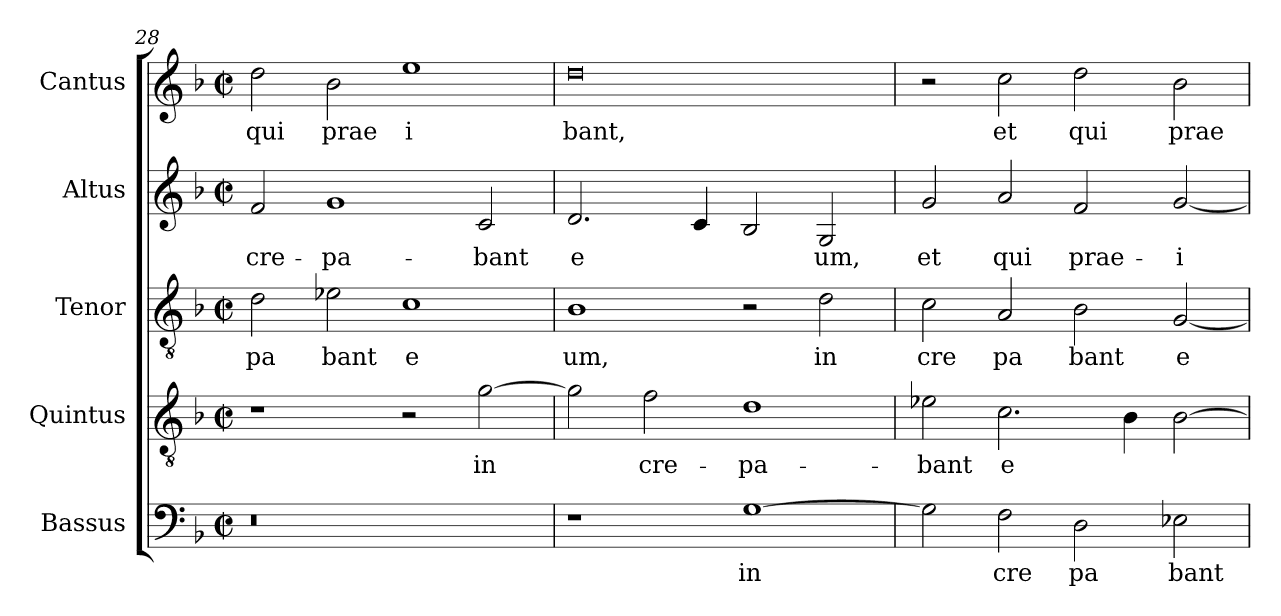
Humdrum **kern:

**kern	**text	**kern	**text	**kern	**text	**kern	**text	**kern	**text
*part5	*part5	*part4	*part4	*part3	*part3	*part2	*part2	*part1	*part1
*staff5	*staff5	*staff4	*staff4	*staff3	*staff3	*staff2	*staff2	*staff1	*staff1
*I"Bassus	*	*I"Quintus	*	*I"Tenor	*	*I"Altus	*	*I"Cantus	*
*clefF4	*	*clefGv2	*	*clefGv2	*	*clefG2	*	*clefG2	*
*k[b-]	*	*k[b-]	*	*k[b-]	*	*k[b-]	*	*k[b-]	*
*F:	*	*F:	*	*F:	*	*F:	*	*F:	*
*M2/2	*	*M2/2	*	*M2/2	*	*M2/2	*	*M2/2	*
*met(c|)	*	*met(c|)	*	*met(c|)	*	*met(c|)	*	*met(c|)	*
=28	=28	=28	=28	=28	=28	=28	=28	=28	=28
!	!	!	!	!	!LO:LY:b:cj	!	!LO:LY:b:cj	!	!LO:LY:b:cj
0r	.	1r	.	2d\	pa	2f/	-cre-	2dd\	qui
!	!	!	!	!	!LO:LY:b:cj	!	!LO:LY:b:cj	!	!LO:LY:b:cj
.	.	.	.	2e-X\	bant	1g	-pa-	2b-\	prae
!	!	!	!	!	!LO:LY:b:cj	!	!	!	!LO:LY:b:cj
.	.	2r	.	1c	e	.	.	1ee	i
!	!	!	!LO:LY:b:cj	!	!	!	!LO:LY:b:cj	!	!
.	.	[>2g\	in-	.	.	2c/	-bant	.	.
=29	=29	=29	=29	=29	=29	=29	=29	=29	=29
!	!	!	!LO:LY:b:cj	!	!LO:LY:b:cj	!	!LO:LY:b:cj	!	!LO:LY:b:cj
1r	.	2g\]	--	1B-	um,	2.d/	e-	0dd	bant,
!	!	!	!LO:LY:b:cj	!	!	!	!	!	!
.	.	2f\	-cre-	.	.	.	.	.	.
!	!	!	!	!	!	!	!LO:LY:b:cj	!	!
.	.	.	.	.	.	4c/	--	.	.
!	!LO:LY:b:cj	!	!LO:LY:b:cj	!	!	!	!LO:LY:b:cj	!	!
[>1G	in	1d	-pa-	2r	.	2B-/	--	.	.
!	!	!	!	!	!LO:LY:b:cj	!	!LO:LY:b:cj	!	!
.	.	.	.	2d\	in	2G/	-um,	.	.
=30	=30	=30	=30	=30	=30	=30	=30	=30	=30
!	!LO:LY:b:cj	!	!LO:LY:b:cj	!	!LO:LY:b:cj	!	!LO:LY:b:cj	!	!
2G\]	.	2e-X\	-bant	2c\	cre	2g/	et	2r	.
!	!LO:LY:b:cj	!	!LO:LY:b:cj	!	!LO:LY:b:cj	!	!LO:LY:b:cj	!	!LO:LY:b:cj
2F\	cre	2.c\	e-	2A/	pa	2a/	qui	2cc\	et
!	!LO:LY:b:cj	!	!	!	!LO:LY:b:cj	!	!LO:LY:b:cj	!	!LO:LY:b:cj
2D\	pa	.	.	2B-\	bant	2f/	prae-	2dd\	qui
!	!	!	!LO:LY:b:cj	!	!	!	!	!	!
.	.	4B-\	--	.	.	.	.	.	.
!	!LO:LY:b:cj	!	!LO:LY:b:cj	!	!LO:LY:b:cj	!	!LO:LY:b:cj	!	!LO:LY:b:cj
2E-X\	bant	[>2B-\	--	[>2G/	e	[>2g/	-i-	2b-\	prae
=	=	=	=	=	=	=	=	=	=
*-	*-	*-	*-	*-	*-	*-	*-	*-	*-
